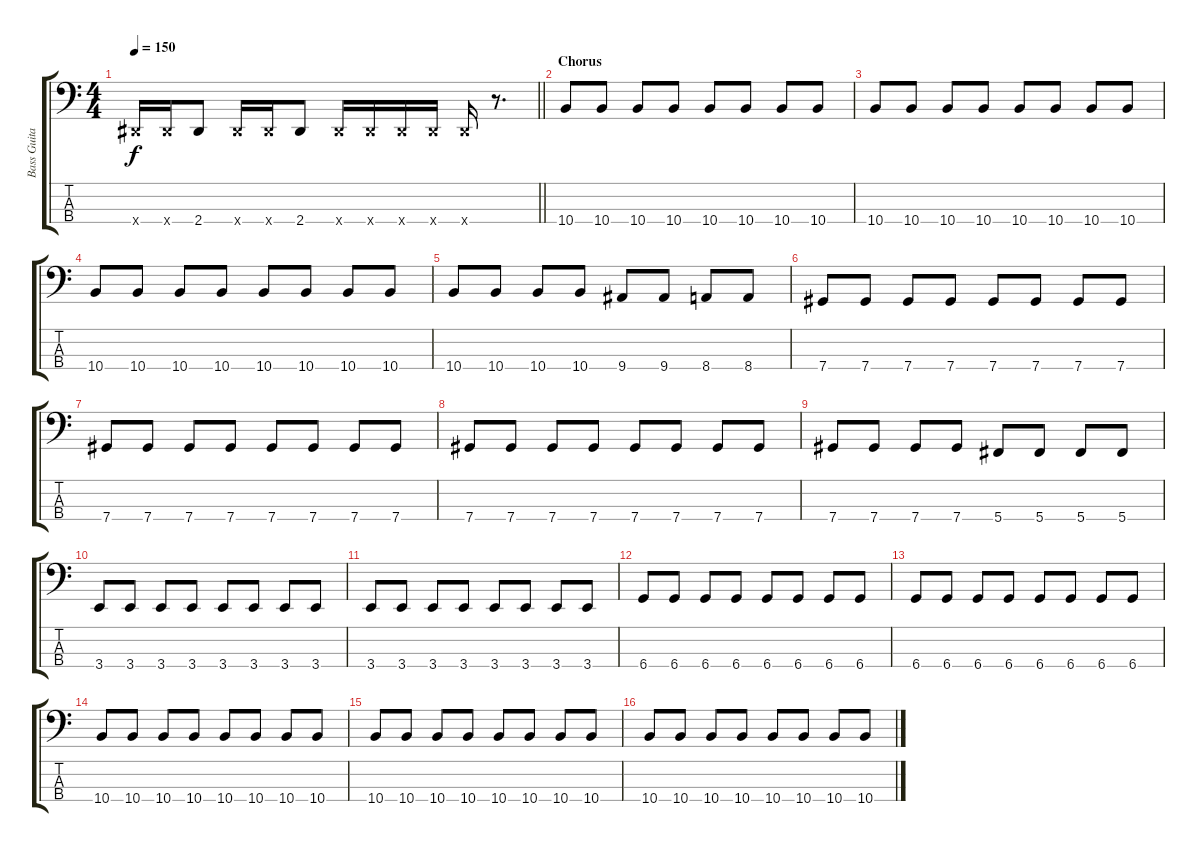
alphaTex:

\track ("Bass Guitar" "Bass Guita") {instrument electricbassfinger}
\staff {score tabs}
\tuning (Gb2 Db2 Ab1 Db1) {hide}
\ts (4 4)
\tempo 150
\clef f4
\barLineRight lightlight
\ks c
2.4{x}.16{dy f} 2.4{x}.16 2.4.8 2.4{x}.16 2.4{x}.16 2.4.8 2.4{x}.16 2.4{x}.16 2.4{x}.16 2.4{x}.16 2.4{x}.16 r.8{d} |
\section ("" "Chorus")
10.4.8 10.4.8 10.4.8 10.4.8 10.4.8 10.4.8 10.4.8 10.4.8 |
10.4.8 10.4.8 10.4.8 10.4.8 10.4.8 10.4.8 10.4.8 10.4.8 |
10.4.8 10.4.8 10.4.8 10.4.8 10.4.8 10.4.8 10.4.8 10.4.8 |
10.4.8 10.4.8 10.4.8 10.4.8 9.4.8 9.4.8 8.4.8 8.4.8 |
7.4.8 7.4.8 7.4.8 7.4.8 7.4.8 7.4.8 7.4.8 7.4.8 |
7.4.8 7.4.8 7.4.8 7.4.8 7.4.8 7.4.8 7.4.8 7.4.8 |
7.4.8 7.4.8 7.4.8 7.4.8 7.4.8 7.4.8 7.4.8 7.4.8 |
7.4.8 7.4.8 7.4.8 7.4.8 5.4.8 5.4.8 5.4.8 5.4.8 |
3.4.8 3.4.8 3.4.8 3.4.8 3.4.8 3.4.8 3.4.8 3.4.8 |
3.4.8 3.4.8 3.4.8 3.4.8 3.4.8 3.4.8 3.4.8 3.4.8 |
6.4.8 6.4.8 6.4.8 6.4.8 6.4.8 6.4.8 6.4.8 6.4.8 |
6.4.8 6.4.8 6.4.8 6.4.8 6.4.8 6.4.8 6.4.8 6.4.8 |
10.4.8 10.4.8 10.4.8 10.4.8 10.4.8 10.4.8 10.4.8 10.4.8 |
10.4.8 10.4.8 10.4.8 10.4.8 10.4.8 10.4.8 10.4.8 10.4.8 |
10.4.8 10.4.8 10.4.8 10.4.8 10.4.8 10.4.8 10.4.8 10.4.8
